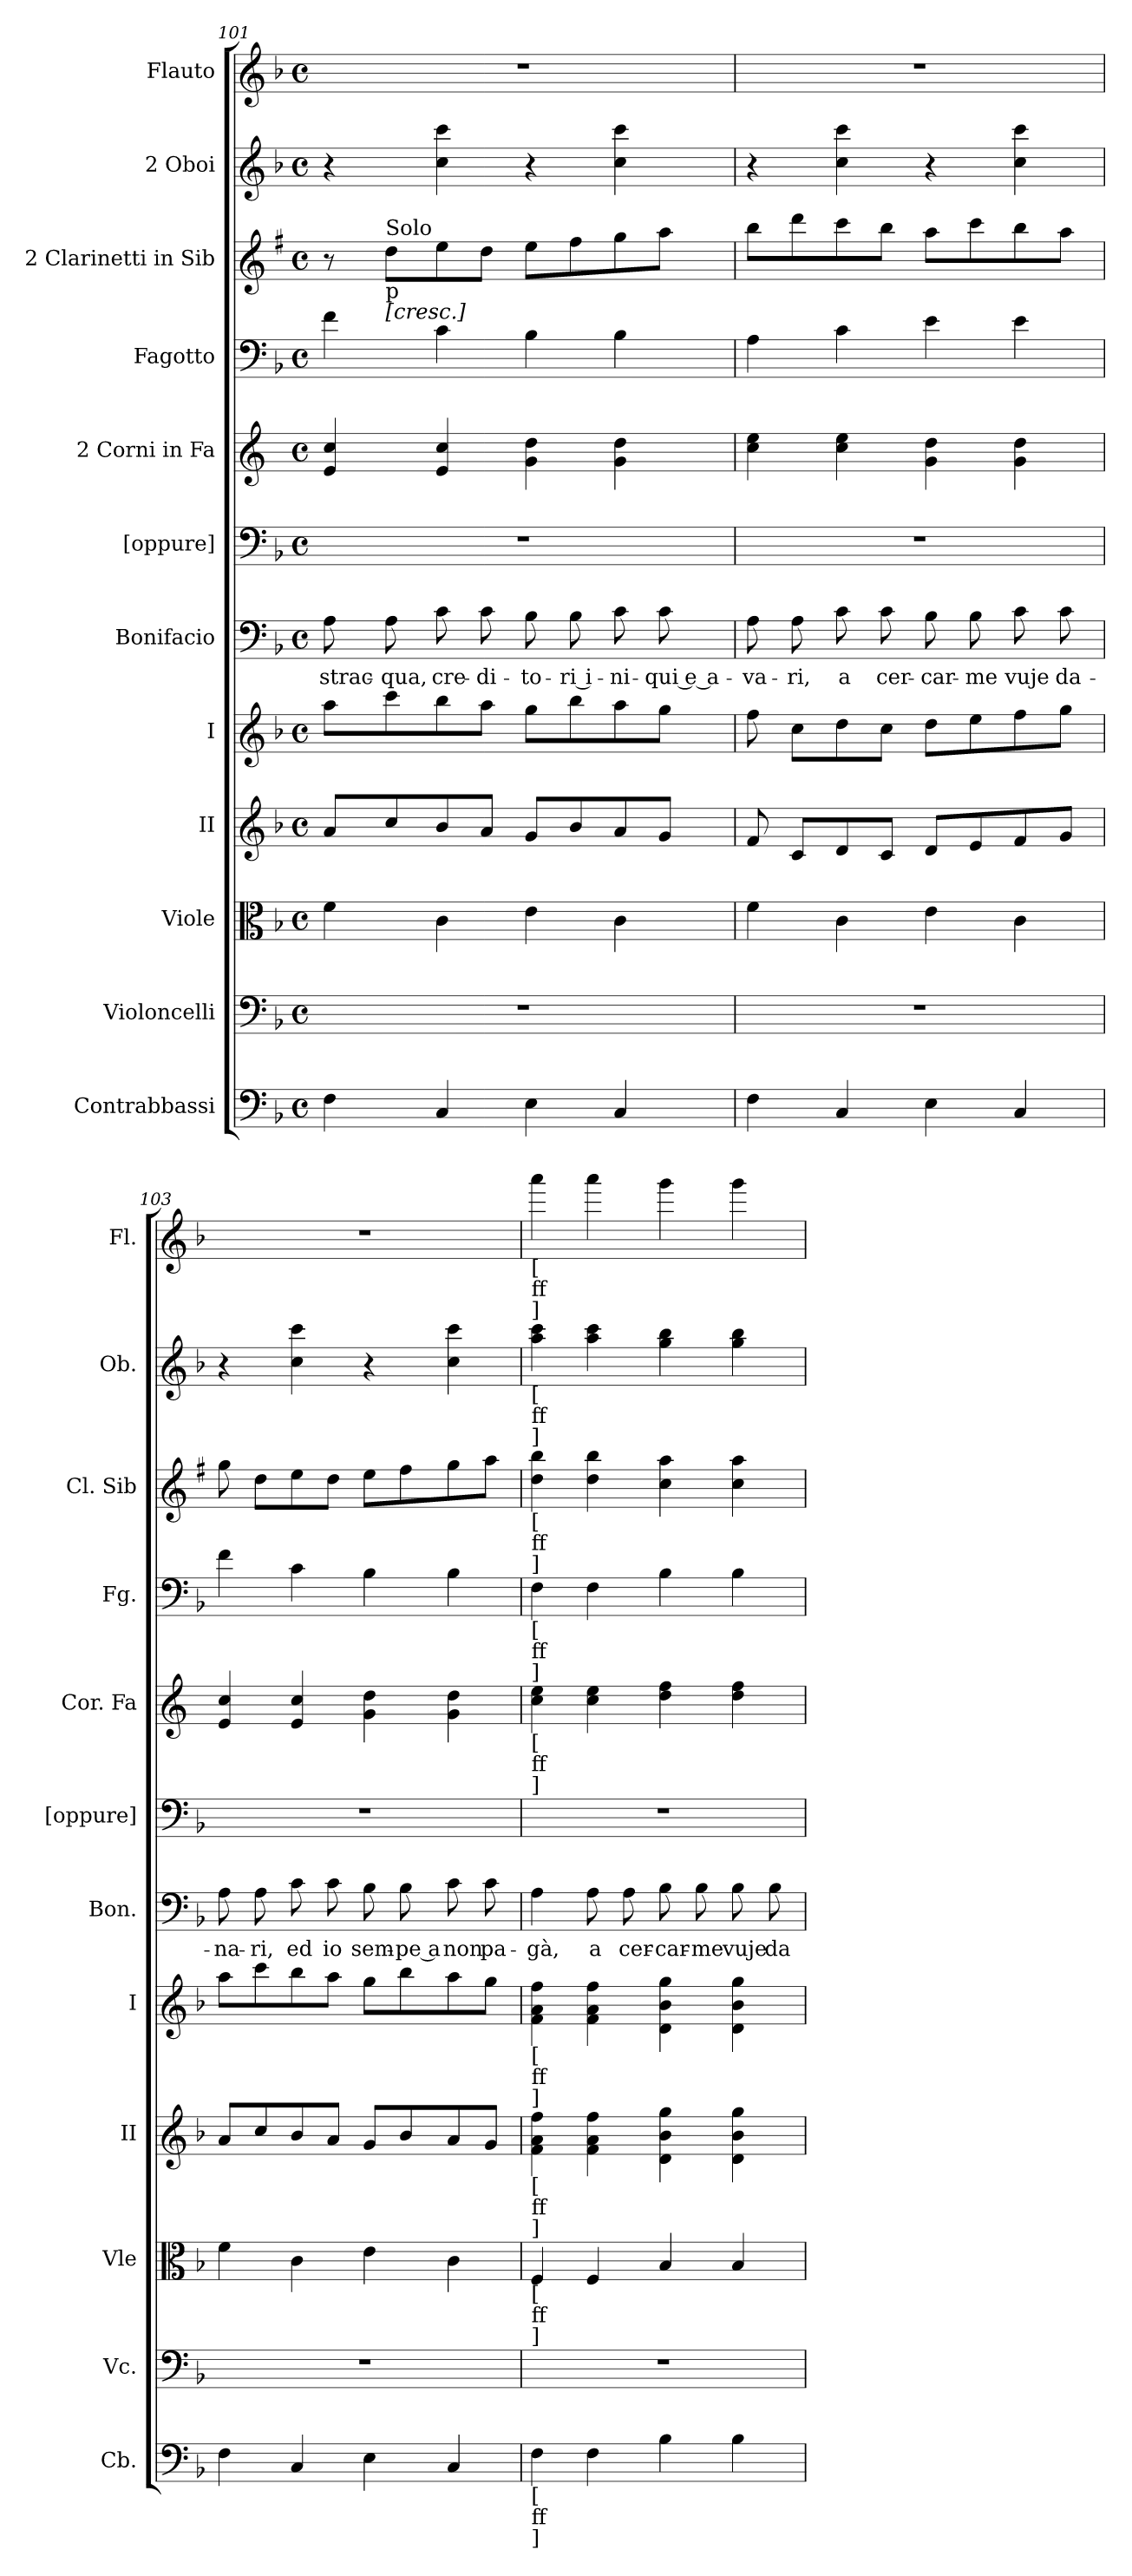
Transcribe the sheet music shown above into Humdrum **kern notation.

**kern	**kern	**kern	**kern	**kern	**kern	**text	**kern	**kern	**kern	**kern	**kern	**kern
*part12	*part11	*part10	*part9	*part8	*part7	*part7	*part6	*part5	*part4	*part3	*part2	*part1
*staff12	*staff11	*staff10	*staff9	*staff8	*staff7	*staff7	*staff6	*staff5	*staff4	*staff3	*staff2	*staff1
*I"Contrabbassi	*I"Violoncelli	*I"Viole	*I"II	*I"I	*I"Bonifacio	*	*I"[oppure]	*I"2 Corni in Fa	*I"Fagotto	*I"2 Clarinetti in Sib	*I"2 Oboi	*I"Flauto
*I'Cb.	*I'Vc.	*I'Vle	*I'II	*I'I	*I'Bon.	*	*I'[oppure]	*I'Cor. Fa	*I'Fg.	*I'Cl. Sib	*I'Ob.	*I'Fl.
*clefF4	*clefF4	*clefC3	*clefG2	*clefG2	*clefF4	*	*clefF4	*clefG2	*clefF4	*clefG2	*clefG2	*clefG2
*	*	*	*	*	*	*	*	*	*	*ITrd1c2	*	*
*k[b-]	*k[b-]	*k[b-]	*k[b-]	*k[b-]	*k[b-]	*	*k[b-]	*k[]	*k[b-]	*k[b-]	*k[b-]	*k[b-]
*F:	*F:	*F:	*F:	*F:	*F:	*	*F:	*C:	*F:	*F:	*F:	*F:
*M4/4	*M4/4	*M4/4	*M4/4	*M4/4	*M4/4	*	*M4/4	*M4/4	*M4/4	*M4/4	*M4/4	*M4/4
*met(c)	*met(c)	*met(c)	*met(c)	*met(c)	*met(c)	*	*met(c)	*met(c)	*met(c)	*met(c)	*met(c)	*met(c)
=101	=101	=101	=101	=101	=101	=101	=101	=101	=101	=101	=101	=101
!	!	!	!	!	!	!LO:LY:b	!	!	!	!	!	!
4F\	1r	4f\	8a/L	8aa\L	8A\	strac-	1r	4e/ 4cc/	4f\	8r	4r	1r
!	!	!	!	!	!	!	!	!	!	!LO:TX:a:t=Solo	!	!
!	!	!	!	!	!	!	!	!	!	!LO:TX:b:t=p	!	!
!	!	!	!	!	!	!	!	!	!	!LO:TX:b:t=[cresc.]	!	!
!	!	!	!	!	!	!LO:LY:b	!	!	!	!	!	!
.	.	.	8cc/	8ccc\	8A\	-qua,	.	.	.	8cc\L	.	.
!	!	!	!	!	!	!LO:LY:b	!	!	!	!	!	!
4C/	.	4c\	8b-/	8bb-\	8c\	cre-	.	4e/ 4cc/	4c\	8dd\	4cc\ 4ccc\	.
!	!	!	!	!	!	!LO:LY:b	!	!	!	!	!	!
.	.	.	8a/J	8aa\J	8c\	-di-	.	.	.	8cc\J	.	.
!	!	!	!	!	!	!LO:LY:b	!	!	!	!	!	!
4E\	.	4e\	8g/L	8gg\L	8B-\	-to-	.	4g\ 4dd\	4B-\	8dd\L	4r	.
!	!	!	!	!	!	!LO:LY:b	!	!	!	!	!	!
.	.	.	8b-/	8bb-\	8B-\	-ri i-	.	.	.	8ee\	.	.
!	!	!	!	!	!	!LO:LY:b	!	!	!	!	!	!
4C/	.	4c\	8a/	8aa\	8c\	-ni-	.	4g\ 4dd\	4B-\	8ff\	4cc\ 4ccc\	.
!	!	!	!	!	!	!LO:LY:b	!	!	!	!	!	!
.	.	.	8g/J	8gg\J	8c\	-qui e a-	.	.	.	8gg\J	.	.
=102	=102	=102	=102	=102	=102	=102	=102	=102	=102	=102	=102	=102
!	!	!	!	!	!	!LO:LY:b	!	!	!	!	!	!
4F\	1r	4f\	8f/	8ff\	8A\	-va-	1r	4cc\ 4ee\	4A\	8aa\L	4r	1r
!	!	!	!	!	!	!LO:LY:b	!	!	!	!	!	!
.	.	.	8c/L	8cc\L	8A\	-ri,	.	.	.	8ccc\	.	.
!	!	!	!	!	!	!LO:LY:b	!	!	!	!	!	!
4C/	.	4c\	8d/	8dd\	8c\	a	.	4cc\ 4ee\	4c\	8bb-\	4cc\ 4ccc\	.
!	!	!	!	!	!	!LO:LY:b	!	!	!	!	!	!
.	.	.	8c/J	8cc\J	8c\	cer-	.	.	.	8aa\J	.	.
!	!	!	!	!	!	!LO:LY:b	!	!	!	!	!	!
4E\	.	4e\	8d/L	8dd\L	8B-\	-car-	.	4g\ 4dd\	4e\	8gg\L	4r	.
!	!	!	!	!	!	!LO:LY:b	!	!	!	!	!	!
.	.	.	8e/	8ee\	8B-\	-me	.	.	.	8bb-\	.	.
!	!	!	!	!	!	!LO:LY:b	!	!	!	!	!	!
4C/	.	4c\	8f/	8ff\	8c\	vuje	.	4g\ 4dd\	4e\	8aa\	4cc\ 4ccc\	.
!	!	!	!	!	!	!LO:LY:b	!	!	!	!	!	!
.	.	.	8g/J	8gg\J	8c\	da-	.	.	.	8gg\J	.	.
=103	=103	=103	=103	=103	=103	=103	=103	=103	=103	=103	=103	=103
!	!	!	!	!	!	!LO:LY:b	!	!	!	!	!	!
4F\	1r	4f\	8a/L	8aa\L	8A\	-na-	1r	4e/ 4cc/	4f\	8ff\	4r	1r
!	!	!	!	!	!	!LO:LY:b	!	!	!	!	!	!
.	.	.	8cc/	8ccc\	8A\	-ri,	.	.	.	8cc\L	.	.
!	!	!	!	!	!	!LO:LY:b	!	!	!	!	!	!
4C/	.	4c\	8b-/	8bb-\	8c\	ed	.	4e/ 4cc/	4c\	8dd\	4cc\ 4ccc\	.
!	!	!	!	!	!	!LO:LY:b	!	!	!	!	!	!
.	.	.	8a/J	8aa\J	8c\	io	.	.	.	8cc\J	.	.
!	!	!	!	!	!	!LO:LY:b	!	!	!	!	!	!
4E\	.	4e\	8g/L	8gg\L	8B-\	sem-	.	4g\ 4dd\	4B-\	8dd\L	4r	.
!	!	!	!	!	!	!LO:LY:b	!	!	!	!	!	!
.	.	.	8b-/	8bb-\	8B-\	-pe a	.	.	.	8ee\	.	.
!	!	!	!	!	!	!LO:LY:b	!	!	!	!	!	!
4C/	.	4c\	8a/	8aa\	8c\	non	.	4g\ 4dd\	4B-\	8ff\	4cc\ 4ccc\	.
!	!	!	!	!	!	!LO:LY:b	!	!	!	!	!	!
.	.	.	8g</J	8gg>\J	8c\	pa-	.	.	.	8gg>\J	.	.
!!LO:LB:g=z
=104	=104	=104	=104	=104	=104	=104	=104	=104	=104	=104	=104	=104
!	!	!	!	!	!	!	!	!	!	!	!	!LO:TX:b:t=[
!	!	!	!	!	!	!	!	!	!	!	!	!LO:TX:b:t=ff
!	!	!	!	!	!	!	!	!	!	!	!	!LO:TX:b:t=]
!	!	!	!	!	!	!	!	!	!	!	!LO:TX:b:t=[	!
!	!	!	!	!	!	!	!	!	!	!	!LO:TX:b:t=ff	!
!	!	!	!	!	!	!	!	!	!	!	!LO:TX:b:t=]	!
!	!	!	!	!	!	!	!	!	!	!LO:TX:b:t=[	!	!
!	!	!	!	!	!	!	!	!	!	!LO:TX:b:t=ff	!	!
!	!	!	!	!	!	!	!	!	!	!LO:TX:b:t=]	!	!
!	!	!	!	!	!	!	!	!	!LO:TX:b:t=[	!	!	!
!	!	!	!	!	!	!	!	!	!LO:TX:b:t=ff	!	!	!
!	!	!	!	!	!	!	!	!	!LO:TX:b:t=]	!	!	!
!	!	!	!	!	!	!	!	!LO:TX:b:t=[	!	!	!	!
!	!	!	!	!	!	!	!	!LO:TX:b:t=ff	!	!	!	!
!	!	!	!	!	!	!	!	!LO:TX:b:t=]	!	!	!	!
!	!	!	!	!LO:TX:b:t=[	!	!	!	!	!	!	!	!
!	!	!	!	!LO:TX:b:t=ff	!	!	!	!	!	!	!	!
!	!	!	!	!LO:TX:b:t=]	!	!	!	!	!	!	!	!
!	!	!	!LO:TX:b:t=[	!	!	!	!	!	!	!	!	!
!	!	!	!LO:TX:b:t=ff	!	!	!	!	!	!	!	!	!
!	!	!	!LO:TX:b:t=]	!	!	!	!	!	!	!	!	!
!	!	!LO:TX:b:t=[	!	!	!	!	!	!	!	!	!	!
!	!	!LO:TX:b:t=ff	!	!	!	!	!	!	!	!	!	!
!	!	!LO:TX:b:t=]	!	!	!	!	!	!	!	!	!	!
!LO:TX:b:t=[	!	!	!	!	!	!	!	!	!	!	!	!
!LO:TX:b:t=ff	!	!	!	!	!	!	!	!	!	!	!	!
!LO:TX:b:t=]	!	!	!	!	!	!	!	!	!	!	!	!
!	!	!	!	!	!	!LO:LY:b	!	!	!	!	!	!
4F\	1r	4F/	4f\ 4a\ 4ff\	4f\ 4a\ 4ff\	4A\	-gà,	1r	4cc\ 4ee\	4F\	4cc\ 4aa\	4aa\ 4ccc\	4aaa\
!	!	!	!	!	!	!LO:LY:b	!	!	!	!	!	!
4F\	.	4F/	4f\ 4a\ 4ff\	4f\ 4a\ 4ff\	8A\	a	.	4cc\ 4ee\	4F\	4cc\ 4aa\	4aa\ 4ccc\	4aaa\
!	!	!	!	!	!	!LO:LY:b	!	!	!	!	!	!
.	.	.	.	.	8A\	cer-	.	.	.	.	.	.
!	!	!	!	!	!	!LO:LY:b	!	!	!	!	!	!
4B-\	.	4B-/	4d\ 4b-\ 4gg\	4d\ 4b-\ 4gg\	8B-\	-car-	.	4dd\ 4ff\	4B-\	4b-\ 4gg\	4gg\ 4bb-\	4ggg\
!	!	!	!	!	!	!LO:LY:b	!	!	!	!	!	!
.	.	.	.	.	8B-\	-me	.	.	.	.	.	.
!	!	!	!	!	!	!LO:LY:b	!	!	!	!	!	!
4B-\	.	4B-/	4d\ 4b-\ 4gg\	4d\ 4b-\ 4gg\	8B-\	vuje	.	4dd\ 4ff\	4B-\	4b-\ 4gg\	4gg\ 4bb-\	4ggg\
!	!	!	!	!	!	!LO:LY:b	!	!	!	!	!	!
.	.	.	.	.	8B-\	da-	.	.	.	.	.	.
=	=	=	=	=	=	=	=	=	=	=	=	=
*-	*-	*-	*-	*-	*-	*-	*-	*-	*-	*-	*-	*-
